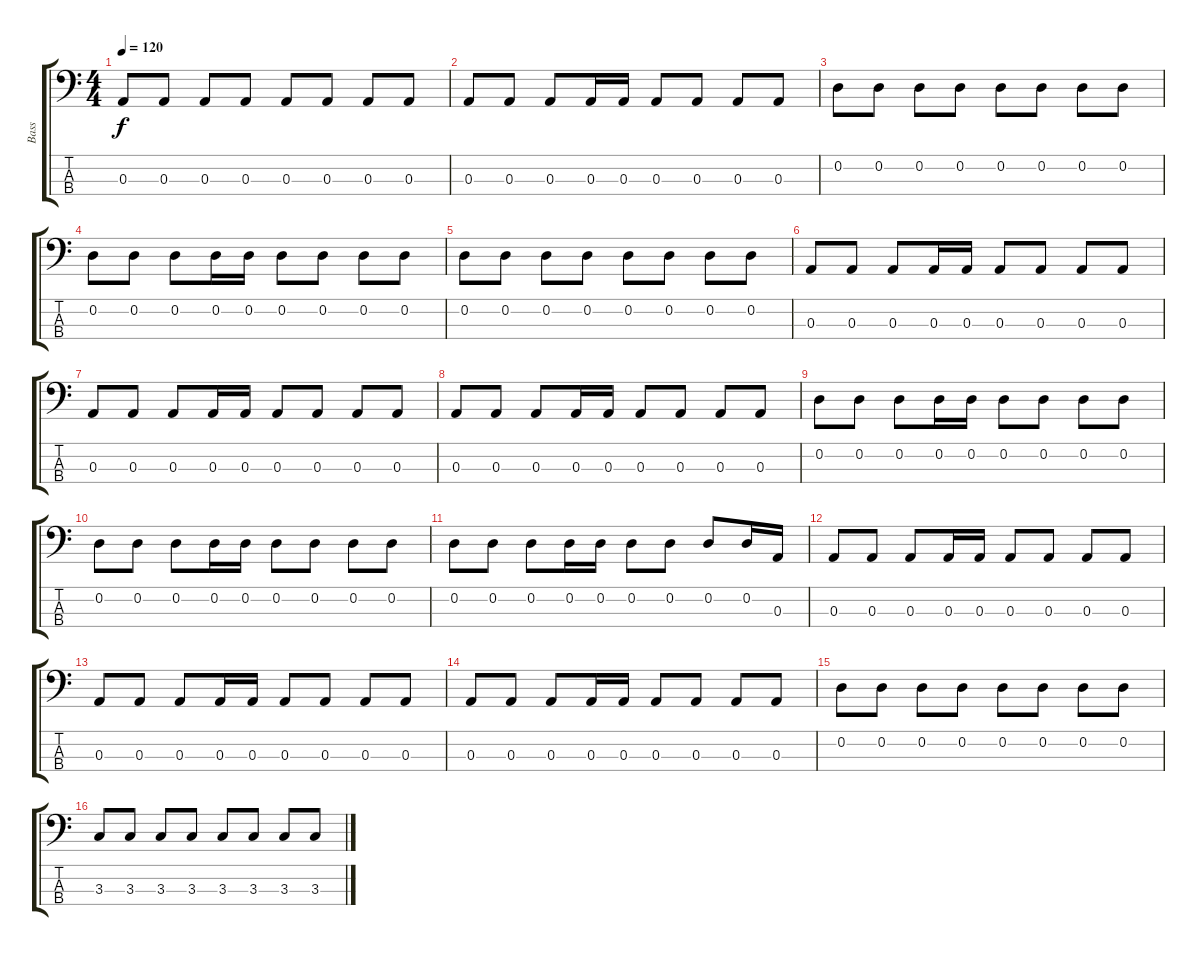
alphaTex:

\track ("Bass" "Bass") {instrument electricbassfinger}
\staff {score tabs}
\tuning (G2 D2 A1 E1) {hide}
\ts (4 4)
\tempo 120
\clef f4
\ks c
0.3.8{dy f} 0.3.8 0.3.8 0.3.8 0.3.8 0.3.8 0.3.8 0.3.8 |
0.3.8 0.3.8 0.3.8 0.3.16 0.3.16 0.3.8 0.3.8 0.3.8 0.3.8 |
0.2.8 0.2.8 0.2.8 0.2.8 0.2.8 0.2.8 0.2.8 0.2.8 |
0.2.8 0.2.8 0.2.8 0.2.16 0.2.16 0.2.8 0.2.8 0.2.8 0.2.8 |
0.2.8 0.2.8 0.2.8 0.2.8 0.2.8 0.2.8 0.2.8 0.2.8 |
0.3.8 0.3.8 0.3.8 0.3.16 0.3.16 0.3.8 0.3.8 0.3.8 0.3.8 |
0.3.8 0.3.8 0.3.8 0.3.16 0.3.16 0.3.8 0.3.8 0.3.8 0.3.8 |
0.3.8 0.3.8 0.3.8 0.3.16 0.3.16 0.3.8 0.3.8 0.3.8 0.3.8 |
0.2.8 0.2.8 0.2.8 0.2.16 0.2.16 0.2.8 0.2.8 0.2.8 0.2.8 |
0.2.8 0.2.8 0.2.8 0.2.16 0.2.16 0.2.8 0.2.8 0.2.8 0.2.8 |
0.2.8 0.2.8 0.2.8 0.2.16 0.2.16 0.2.8 0.2.8 0.2.8 0.2.16 0.3.16 |
0.3.8 0.3.8 0.3.8 0.3.16 0.3.16 0.3.8 0.3.8 0.3.8 0.3.8 |
0.3.8 0.3.8 0.3.8 0.3.16 0.3.16 0.3.8 0.3.8 0.3.8 0.3.8 |
0.3.8 0.3.8 0.3.8 0.3.16 0.3.16 0.3.8 0.3.8 0.3.8 0.3.8 |
0.2.8 0.2.8 0.2.8 0.2.8 0.2.8 0.2.8 0.2.8 0.2.8 |
3.3.8 3.3.8 3.3.8 3.3.8 3.3.8 3.3.8 3.3.8 3.3.8
